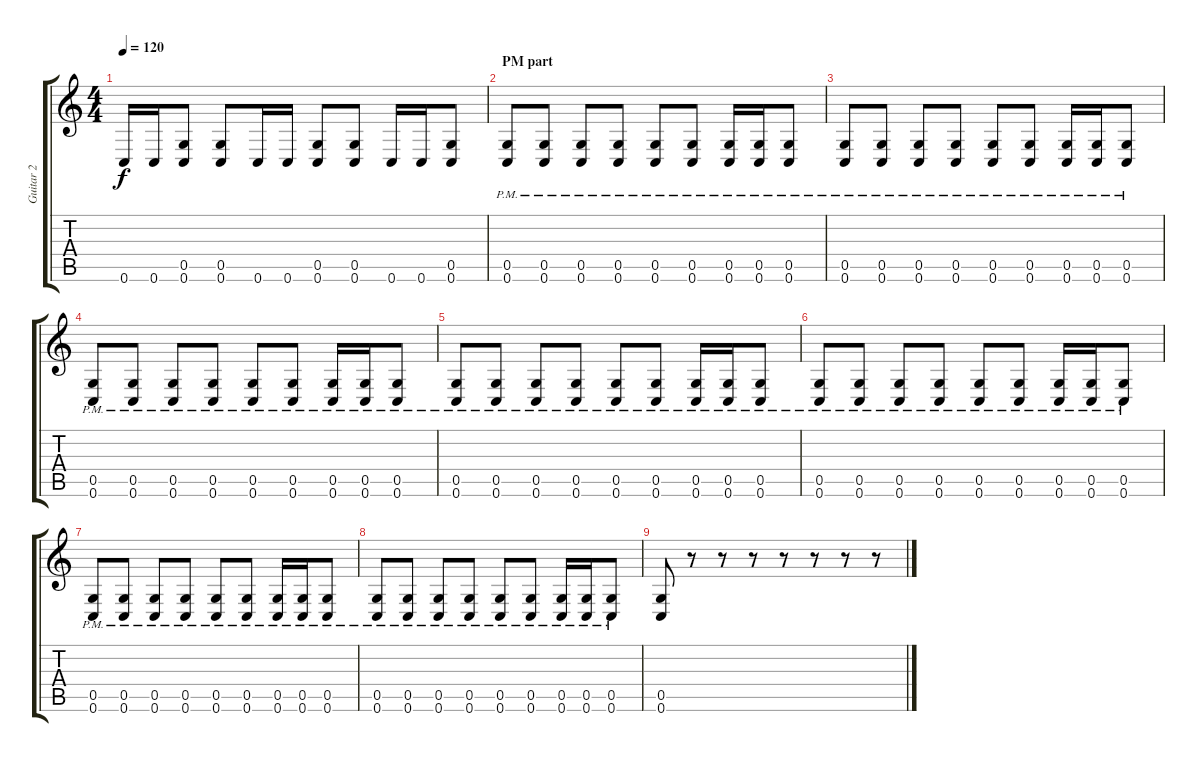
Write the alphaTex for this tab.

\track ("Guitar 2" "Guitar 2") {instrument distortionguitar}
\staff {score tabs}
\tuning (D4 A3 F3 C3 G2 C2) {hide}
\ts (4 4)
\tempo 120
\clef g2
\ks c
0.6.16{dy f} 0.6.16 (0.5 0.6).8 (0.5 0.6).8 0.6.16 0.6.16 (0.5 0.6).8 (0.5 0.6).8 0.6.16 0.6.16 (0.5 0.6).8 |
\section ("" "PM part")
(0.5{pm} 0.6).8 (0.5{pm} 0.6).8 (0.5{pm} 0.6).8 (0.5{pm} 0.6).8 (0.5{pm} 0.6{pm}).8 (0.5{pm} 0.6{pm}).8 (0.5{pm} 0.6).16 (0.5{pm} 0.6).16 (0.5{pm} 0.6).8 |
(0.5{pm} 0.6).8 (0.5{pm} 0.6).8 (0.5{pm} 0.6).8 (0.5{pm} 0.6).8 (0.5{pm} 0.6{pm}).8 (0.5{pm} 0.6{pm}).8 (0.5{pm} 0.6).16 (0.5{pm} 0.6).16 (0.5{pm} 0.6).8 |
(0.5{pm} 0.6).8 (0.5{pm} 0.6).8 (0.5{pm} 0.6).8 (0.5{pm} 0.6).8 (0.5{pm} 0.6{pm}).8 (0.5{pm} 0.6{pm}).8 (0.5{pm} 0.6).16 (0.5{pm} 0.6).16 (0.5{pm} 0.6).8 |
(0.5{pm} 0.6).8 (0.5{pm} 0.6).8 (0.5{pm} 0.6).8 (0.5{pm} 0.6).8 (0.5{pm} 0.6{pm}).8 (0.5{pm} 0.6{pm}).8 (0.5{pm} 0.6).16 (0.5{pm} 0.6).16 (0.5{pm} 0.6).8 |
(0.5{pm} 0.6).8 (0.5{pm} 0.6).8 (0.5{pm} 0.6).8 (0.5{pm} 0.6).8 (0.5{pm} 0.6{pm}).8 (0.5{pm} 0.6{pm}).8 (0.5{pm} 0.6).16 (0.5{pm} 0.6).16 (0.5{pm} 0.6).8 |
(0.5{pm} 0.6).8 (0.5{pm} 0.6).8 (0.5{pm} 0.6).8 (0.5{pm} 0.6).8 (0.5{pm} 0.6{pm}).8 (0.5{pm} 0.6{pm}).8 (0.5{pm} 0.6).16 (0.5{pm} 0.6).16 (0.5{pm} 0.6).8 |
(0.5{pm} 0.6).8 (0.5{pm} 0.6).8 (0.5{pm} 0.6).8 (0.5{pm} 0.6).8 (0.5{pm} 0.6{pm}).8 (0.5{pm} 0.6{pm}).8 (0.5{pm} 0.6).16 (0.5{pm} 0.6).16 (0.5{pm} 0.6).8 |
(0.5 0.6).8 r.8 r.8 r.8 r.8 r.8 r.8 r.8
